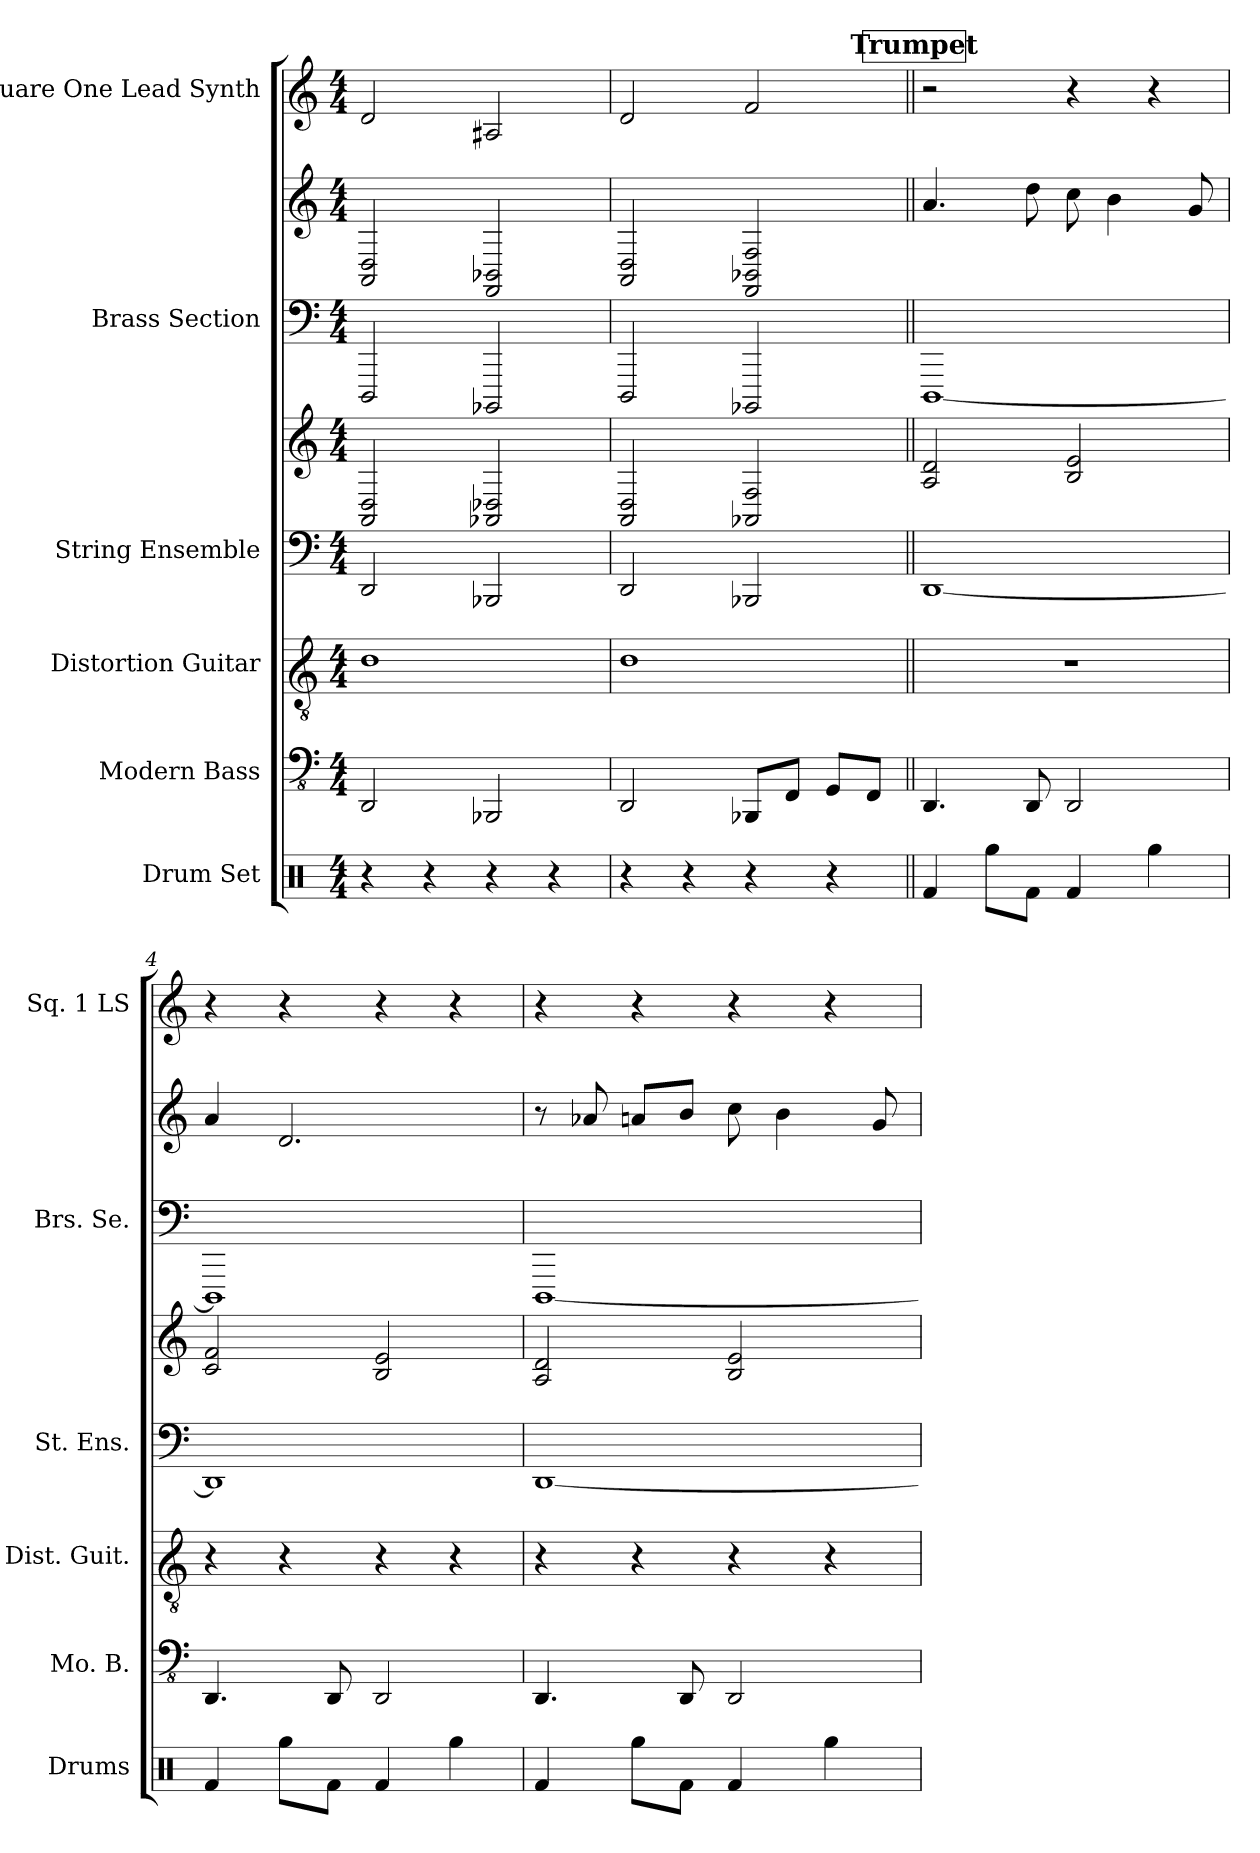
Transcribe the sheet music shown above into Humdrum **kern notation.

**kern	**kern	**kern	**kern	**kern	**kern	**kern	**kern
*part6	*part5	*part4	*part3	*part3	*part2	*part2	*part1
*staff8	*staff7	*staff6	*staff5	*staff4	*staff3	*staff2	*staff1
*I"Drum Set	*I"Modern Bass	*I"Distortion Guitar	*I"String Ensemble	*	*I"Brass Section	*	*I"Square One Lead Synth
*I'Drums	*I'Mo. B.	*I'Dist. Guit.	*I'St. Ens.	*	*I'Brs. Se.	*	*I'Sq. 1 LS
*stria5	*stria4	*stria6	*stria5	*stria5	*stria5	*stria5	*stria5
*clefX	*clefFv4	*clefGv2	*clefF4	*clefG2	*clefF4	*clefG2	*clefG2
*k[]	*k[]	*k[]	*k[]	*k[]	*k[]	*k[]	*k[]
*M4/4	*M4/4	*M4/4	*M4/4	*M4/4	*M4/4	*M4/4	*M4/4
*MM65	*MM65	*MM65	*MM65	*MM65	*MM65	*MM65	*MM65
=1	=1	=1	=1	=1	=1	=1	=1
4r	2DDD	1d	2DD	2D 2AA	2DDD	2AA 2D	2d
4r	.	.	.	.	.	.	.
4r	2BBBB-X	.	2BBB-X	2AA-X 2D-X	2BBBB-X	2BB-X 2FF	2A#X
4r	.	.	.	.	.	.	.
=2	=2	=2	=2	=2	=2	=2	=2
4r	2DDD	1d	2DD	2D 2AA	2DDD	2AA 2D	2d
4r	.	.	.	.	.	.	.
4r	8BBBB-XL	.	2BBB-X	2AA-X 2F	2BBBB-X	2FF 2BB-X 2F	2f
.	8FFFJ	.	.	.	.	.	.
4r	8GGGL	.	.	.	.	.	.
.	8FFFJ	.	.	.	.	.	.
!!LO:REH:place=s1:a:t=Trumpet
=3||	=3||	=3||	=3||	=3||	=3||	=3||	=3||
4Rf	4.DDD	1r	[1DD	2A 2d	[1DDD	4.a	2r
8RggL	.	.	.	.	.	.	.
8RfJ	8DDD	.	.	.	.	8dd	.
4Rf	2DDD	.	.	2B 2e	.	8cc	4r
.	.	.	.	.	.	4b	.
4Rgg	.	.	.	.	.	.	4r
.	.	.	.	.	.	8g	.
=4	=4	=4	=4	=4	=4	=4	=4
4Rf	4.DDD	4r	1DD]	2c 2f	1DDD]	4a	4r
8RggL	.	4r	.	.	.	2.d	4r
8RfJ	8DDD	.	.	.	.	.	.
4Rf	2DDD	4r	.	2e 2B	.	.	4r
4Rgg	.	4r	.	.	.	.	4r
=5	=5	=5	=5	=5	=5	=5	=5
4Rf	4.DDD	4r	[1DD	2A 2d	[1DDD	8r	4r
.	.	.	.	.	.	8a-X	.
8RggL	.	4r	.	.	.	8anL	4r
8RfJ	8DDD	.	.	.	.	8bJ	.
4Rf	2DDD	4r	.	2B 2e	.	8cc	4r
.	.	.	.	.	.	4b	.
4Rgg	.	4r	.	.	.	.	4r
.	.	.	.	.	.	8g	.
=	=	=	=	=	=	=	=
*-	*-	*-	*-	*-	*-	*-	*-
